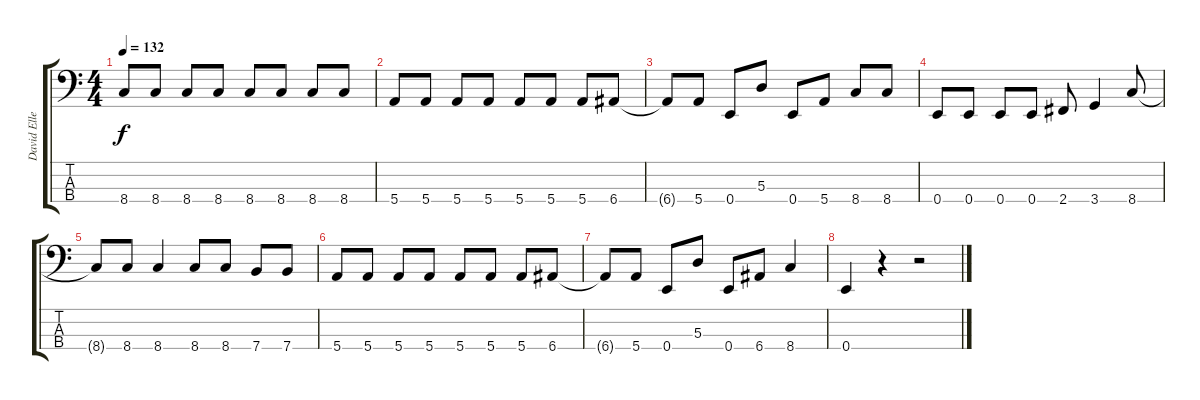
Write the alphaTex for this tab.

\track ("David Ellefson (Bass)" "David Elle") {instrument electricbasspick}
\staff {score tabs}
\tuning (G2 D2 A1 E1) {hide}
\ts (4 4)
\tempo 132
\clef f4
\ks c
8.4{t}.8{dy f} 8.4.8 8.4.8 8.4.8 8.4.8 8.4.8 8.4.8 8.4.8 |
5.4.8 5.4.8 5.4.8 5.4.8 5.4.8 5.4.8 5.4.8 6.4.8 |
6.4{t}.8 5.4.8 0.4.8 5.3.8 0.4.8 5.4.8 8.4.8 8.4.8 |
0.4.8 0.4.8 0.4.8 0.4.8 2.4.8 3.4.4 8.4.8 |
8.4{t}.8 8.4.8 8.4.4 8.4.8 8.4.8 7.4.8 7.4.8 |
5.4.8 5.4.8 5.4.8 5.4.8 5.4.8 5.4.8 5.4.8 6.4.8 |
6.4{t}.8 5.4.8 0.4.8 5.3.8 0.4.8 6.4.8 8.4.4 |
0.4.4 r.4 r.2
